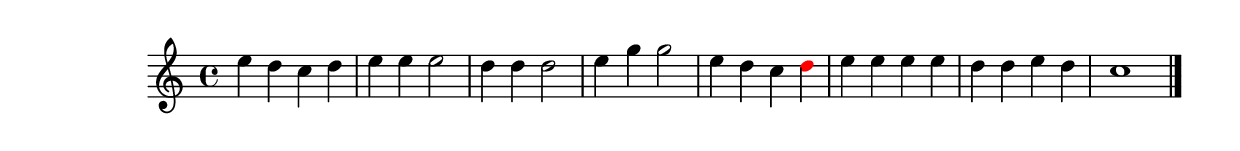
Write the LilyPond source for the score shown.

\version "2.18.2"
\language "english"

\header {
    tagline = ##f
}

\layout {}

\paper {}

\score {
    \new Score
    <<
        \new Staff
        {
            {   % measure
                \time 4/4
                \tweak color #black
                e''4
                \tweak color #black
                d''4
                \tweak color #black
                c''4
                \tweak color #black
                d''4
            }   % measure
            {   % measure
                \tweak color #black
                e''4
                \tweak color #black
                e''4
                \tweak color #black
                e''2
            }   % measure
            {   % measure
                \tweak color #black
                d''4
                \tweak color #black
                d''4
                \tweak color #black
                d''2
            }   % measure
            {   % measure
                \tweak color #black
                e''4
                \tweak color #black
                g''4
                \tweak color #black
                g''2
            }   % measure
            {   % measure
                \tweak color #black
                e''4
                \tweak color #black
                d''4
                \tweak color #black
                c''4
                \tweak color #red
                d''4
            }   % measure
            {   % measure
                e''4
                e''4
                e''4
                e''4
            }   % measure
            {   % measure
                d''4
                d''4
                e''4
                d''4
            }   % measure
            {   % measure
                c''1
                \bar "|." %! SCORE1
            }   % measure
        }
    >>
}